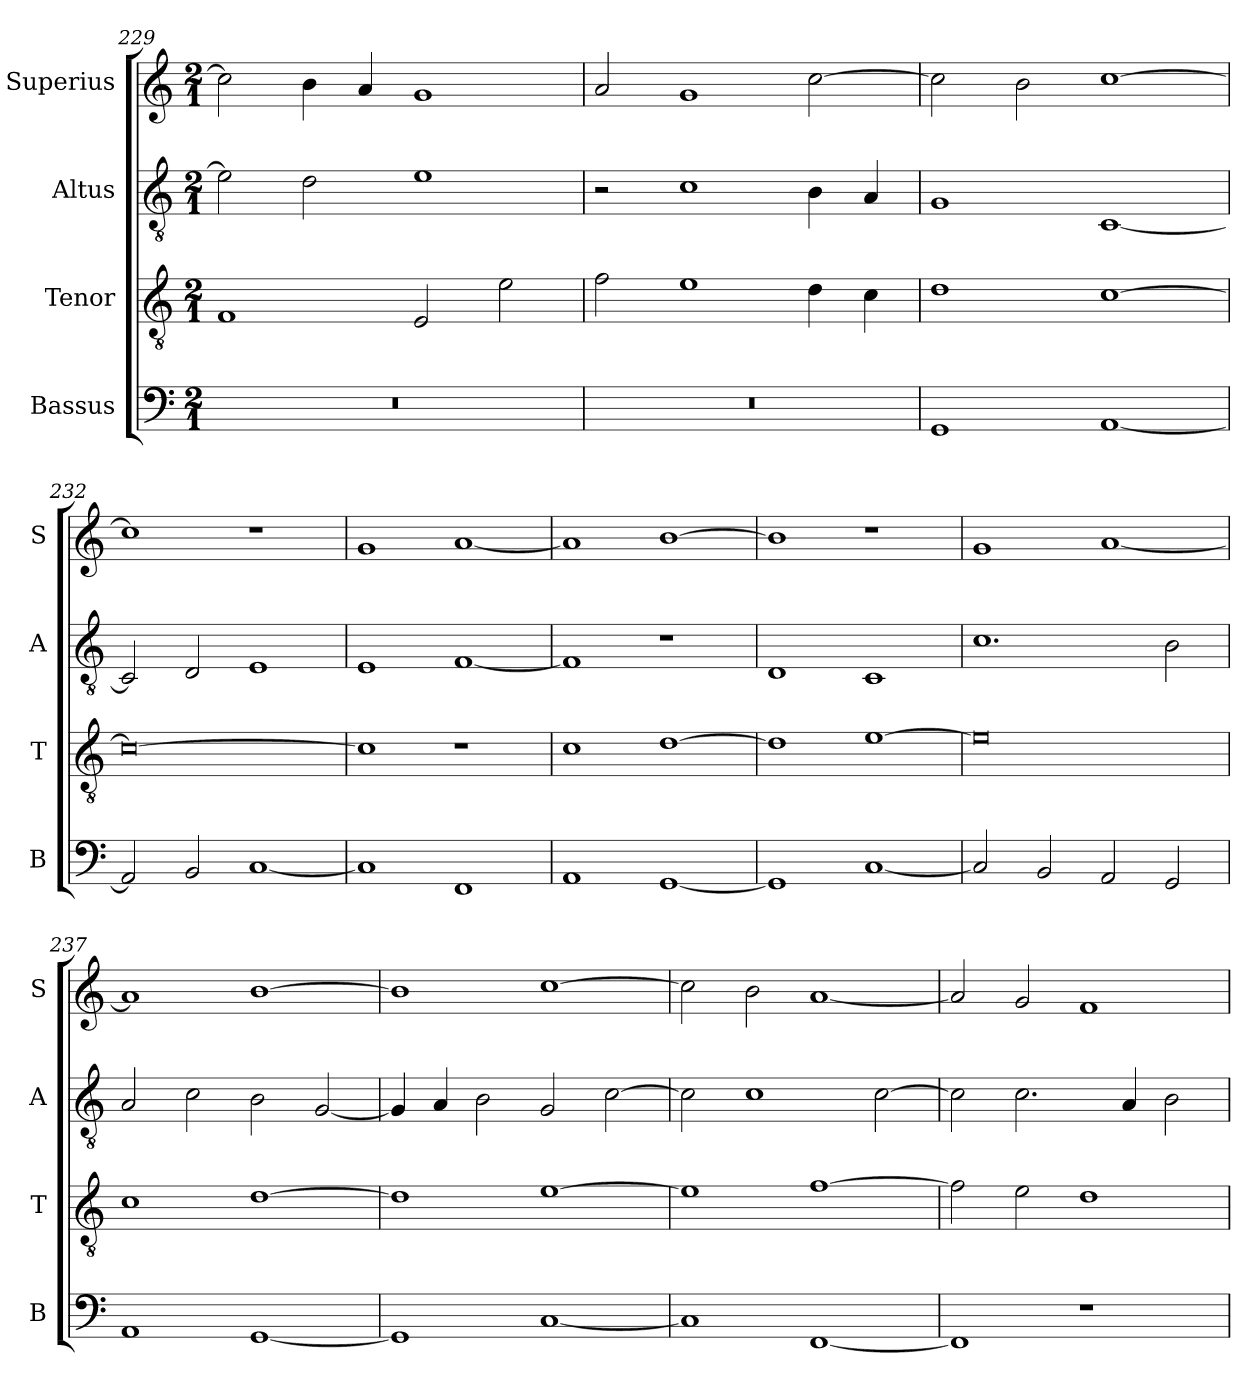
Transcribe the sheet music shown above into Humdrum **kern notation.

**kern	**kern	**kern	**kern
*part4	*part3	*part2	*part1
*staff4	*staff3	*staff2	*staff1
*I"Bassus	*I"Tenor	*I"Altus	*I"Superius
*I'B	*I'T	*I'A	*I'S
*clefF4	*clefGv2	*clefGv2	*clefG2
*k[]	*k[]	*k[]	*k[]
*M2/1	*M2/1	*M2/1	*M2/1
=229	=229	=229	=229
0r	1F	2e\]	2cc\]
.	.	2d\	4b\
.	.	.	4a/
.	2E/	1e	1g
.	2e\	.	.
=230	=230	=230	=230
0r	2f\	2r	2a/
.	1e	1c	1g
.	4d\	4B\	[2cc\
.	4c\	4A/	.
=231	=231	=231	=231
1GG	1d	1G	2cc\]
.	.	.	2b\
[1AA	[1c	[1C	[1cc
=232	=232	=232	=232
2AA/]	0c_	2C/]	1cc]
2BB/	.	2D/	.
[1C	.	1E	1r
=233	=233	=233	=233
1C]	1c]	1E	1g
1FF	1r	[1F	[1a
=234	=234	=234	=234
1AA	1c	1F]	1a]
[1GG	[1d	1r	[1b
=235	=235	=235	=235
1GG]	1d]	1D	1b]
[1C	[1e	1C	1r
=236	=236	=236	=236
2C/]	0e]	1.c	1g
2BB/	.	.	.
2AA/	.	.	[1a
2GG/	.	2B\	.
=237	=237	=237	=237
1AA	1c	2A/	1a]
.	.	2c\	.
[1GG	[1d	2B\	[1b
.	.	[2G/	.
=238	=238	=238	=238
1GG]	1d]	4G/]	1b]
.	.	4A/	.
.	.	2B\	.
[1C	[1e	2G/	[1cc
.	.	[2c\	.
=239	=239	=239	=239
1C]	1e]	2c\]	2cc\]
.	.	1c	2b\
[1FF	[1f	.	[1a
.	.	[2c\	.
=240	=240	=240	=240
1FF]	2f\]	2c\]	2a/]
.	2e\	2.c\	2g/
1r	1d	.	1f
.	.	4A/	.
.	.	2B\	.
=	=	=	=
*-	*-	*-	*-
